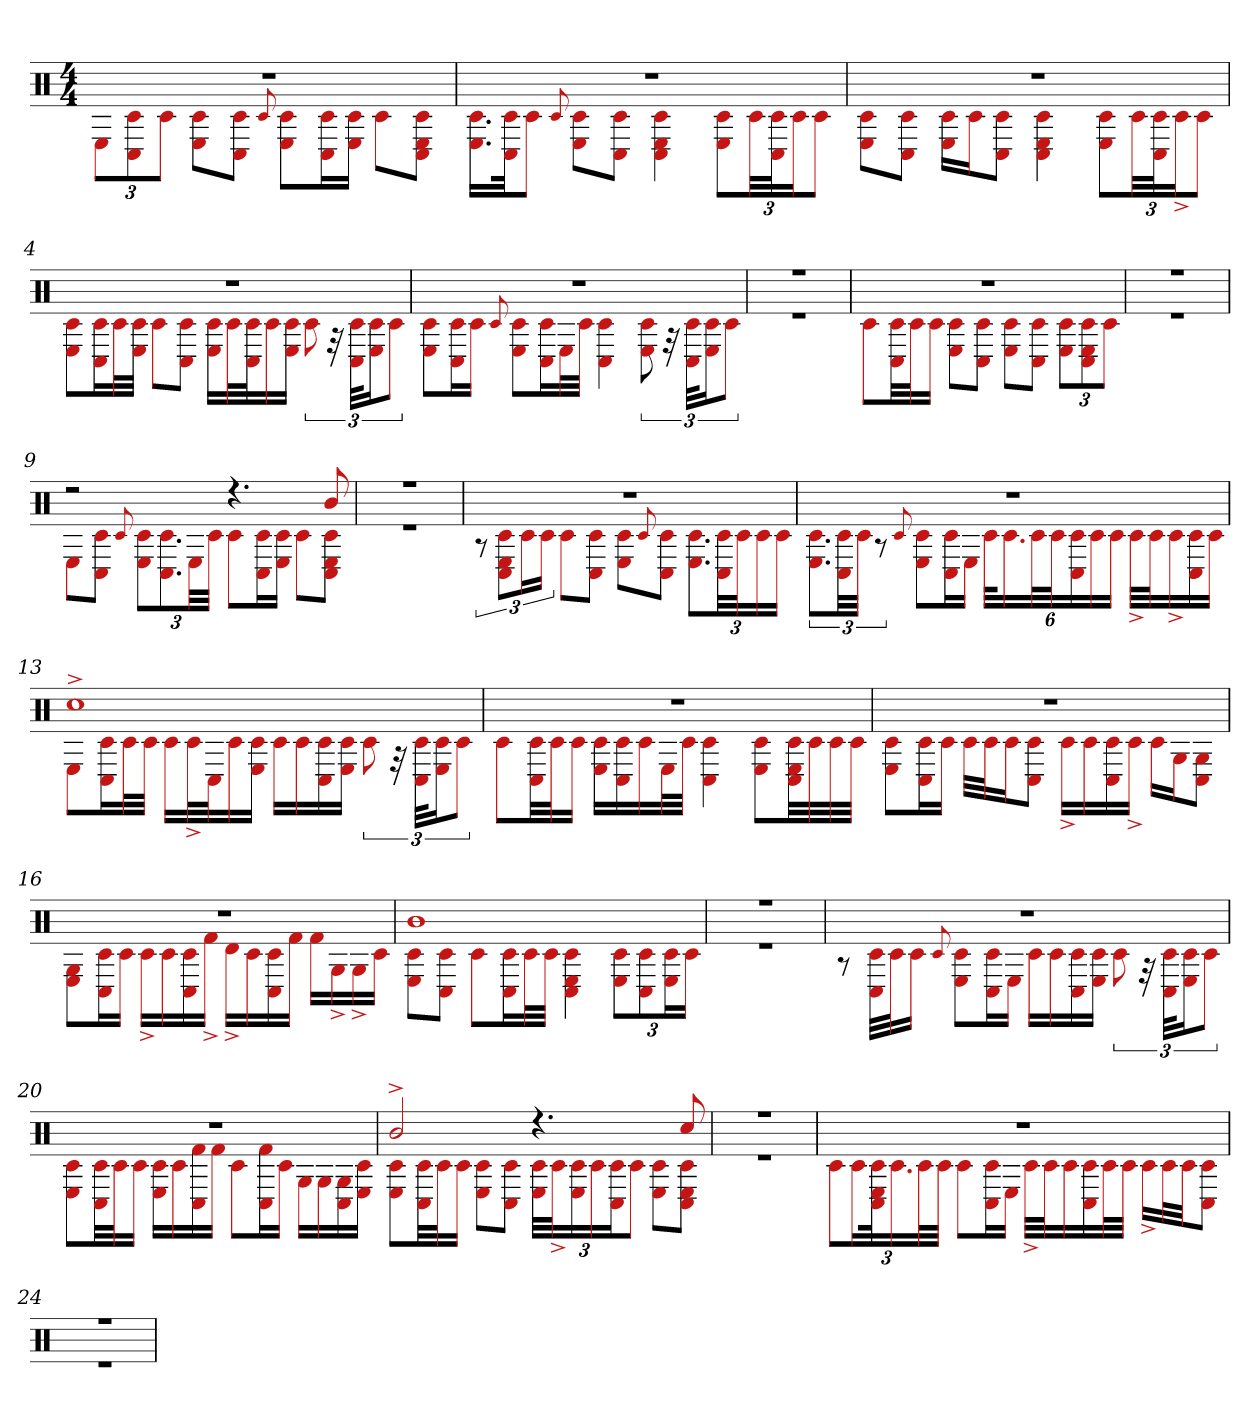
**kern
*part1
*staff1
*clefX
*k[]
*M4/4
=1
*^
1r	12EL
.	12c# 12C#
.	12c#J
.	8E 8c#L
.	8C# 8c#J
.	8qqc#
.	8E 8c#L
.	16C# 16c#L
.	16c# 16EJJ
.	8c#L
.	8C# 8E 8c#J
=2	=2
1r	16.E 16.c#LL
.	32C# 32c#Jk
.	8c#J
.	8qqc#
.	8E 8c#L
.	8C# 8c#J
.	4E 4C# 4c#
.	12E 12c#L
.	48c#LL
.	48c# 48C#J
.	24c#J
.	12c#J
=3	=3
1r	8c# 8EL
.	8C# 8c#J
.	16E 16c#LL
.	16c#J
.	8C# 8c#J
.	4E 4C# 4c#
.	12E 12c#L
.	48c#LL
.	48c# 48C#J
.	24c#^J
.	12c#J
=4	=4
1r	8E 8c#L
.	16C# 16c#L
.	32c#L
.	32E 32c#JJJ
.	8c#L
.	8C# 8c#J
.	16E 16c#LL
.	32c#L
.	32c# 32C#J
.	16c#
.	16c# 16EJJ
.	12c#
.	48r
.	48c# 48C#KLL
.	24E 24c#J
.	12c#J
=5	=5
1r	8c# 8EL
.	16C# 16c#L
.	16c#JJ
.	8qqc#
.	8E 8c#L
.	16C# 16c#L
.	32EL
.	32c#JJJ
.	4C# 4c#
.	12E 12c#
.	48r
.	48c# 48C#KLL
.	24E 24c#J
.	12c#J
=6	=6
1r	1r
=7	=7
1r	8c#L
.	32C# 32c#LL
.	32c#J
.	16c#JJ
.	8E 8c#L
.	8C# 8c#J
.	8E 8c#L
.	8C# 8c#J
.	12E 12c#L
.	12C# 12c# 12E
.	12c#J
=8	=8
1r	1r
=9	=9
2r	8EL
.	8C# 8c#J
.	8qqc#
.	12E 12c#L
.	12.C# 12.c#
.	48ELL
.	48c#JJJ
4.r	8c#L
.	16C# 16c#L
.	16c# 16EJJ
.	8c#L
8b	8C# 8E 8c#J
=10	=10
1r	1r
=11	=11
1r	12r
.	12C# 12c# 12EL
.	24c#L
.	24c#JJ
.	8c#L
.	8C# 8c#J
.	8E 8c#L
.	8qqc#
.	8C# 8c#J
.	12.E 12.c#L
.	48C# 48c#LL
.	48c#J
.	24c#
.	24c#JJ
=12	=12
1r	12.c# 12.EL
.	48C# 48c#LL
.	48c#JJJ
.	12r
.	8qqc#
.	8c# 8EL
.	16C# 16c#L
.	16EJJ
.	48c#KLL
.	24.c#
.	48c#L
.	48c#J
.	24C# 24c#
.	24c#
.	24c#JJ
.	32c#^LLL
.	32c#J
.	16c#^
.	16C# 16c#
.	16c#JJ
=13	=13
1cc#^	8EL
.	16C# 16c#L
.	32c#L
.	32c#JJJ
.	16c#LL
.	32c#^L
.	32C#J
.	16c#
.	16E 16c#JJ
.	16c#LL
.	16c#
.	16C# 16c#
.	16c# 16EJJ
.	12c#
.	48r
.	48C# 48c#KLL
.	24E 24c#J
.	12c#J
=14	=14
1r	8c#L
.	32C# 32c#LL
.	32c#J
.	16c#JJ
.	16E 16c#LL
.	16c# 16C#
.	16c#
.	32EL
.	32c#JJJ
.	4C# 4c#
.	8E 8c#L
.	32C# 32E 32c#LL
.	32c#
.	32c#
.	32c#JJJ
=15	=15
1r	8c# 8EL
.	16C# 16c#L
.	16c#JJ
.	32c#LLL
.	32c#J
.	16c#J
.	8C# 8c#J
.	16c#^LL
.	16c#
.	16C# 16c#
.	16c#^JJ
.	16c#LL
.	16GJ
.	8C# 8GJ
=16	=16
1r	8E 8GL
.	16C# 16c#L
.	16c#JJ
.	16c#^LL
.	16c#
.	16C# 16c#
.	16f#^JJ
.	16d^LL
.	16c#
.	16C# 16c#
.	16f#JJ
.	16f#LL
.	16G^
.	16G^
.	16c#JJ
=17	=17
1b	8c# 8EL
.	8C# 8c#J
.	8c#L
.	16C# 16c#L
.	32c#L
.	32c#JJJ
.	4E 4c# 4C#
.	12E 12c#L
.	12c# 12C#
.	24E 24c#L
.	24c#JJ
=18	=18
1r	1r
=19	=19
1r	8r
.	32C# 32c#LLL
.	32c#J
.	16c#JJ
.	8qqc#
.	8E 8c#L
.	16C# 16c#L
.	16EJJ
.	16c#LL
.	16c#
.	16C# 16c#
.	16E 16c#JJ
.	12c#
.	48r
.	48c# 48C#KLL
.	24E 24c#J
.	12c#J
=20	=20
1r	8E 8c#L
.	32C# 32c#LL
.	32c#J
.	16c#JJ
.	16c# 16ELL
.	16c#
.	16C# 16f#
.	16f#JJ
.	8c#L
.	16C# 16f#L
.	16c#JJ
.	16GLL
.	16G
.	16G 16C#
.	16E 16c#JJ
=21	=21
2b^	8c# 8EL
.	32C# 32c#LL
.	32c#J
.	16c#JJ
.	8E 8c#L
.	8C# 8c#J
4.r	48E 48c#LLL
.	48c#^J
.	24E 24c#
.	24c#
.	24C# 24c#J
.	12c#J
.	8E 8c#L
8cc#	8c# 8C# 8EJ
=22	=22
1r	1r
=23	=23
1r	12c#L
.	24c#L
.	48C# 48E 48c#k
.	24.c#
.	48c#L
.	48c#JJJ
.	8c#L
.	16C# 16c#L
.	16EJJ
.	32c#^LLL
.	32c#J
.	16c#
.	16C# 16c#
.	32c#L
.	32c#JJJ
.	16c#^LL
.	32c#L
.	32c#JJ
.	8c# 8C#J
=24	=24
1r	1r
*v	*v
=
*-
